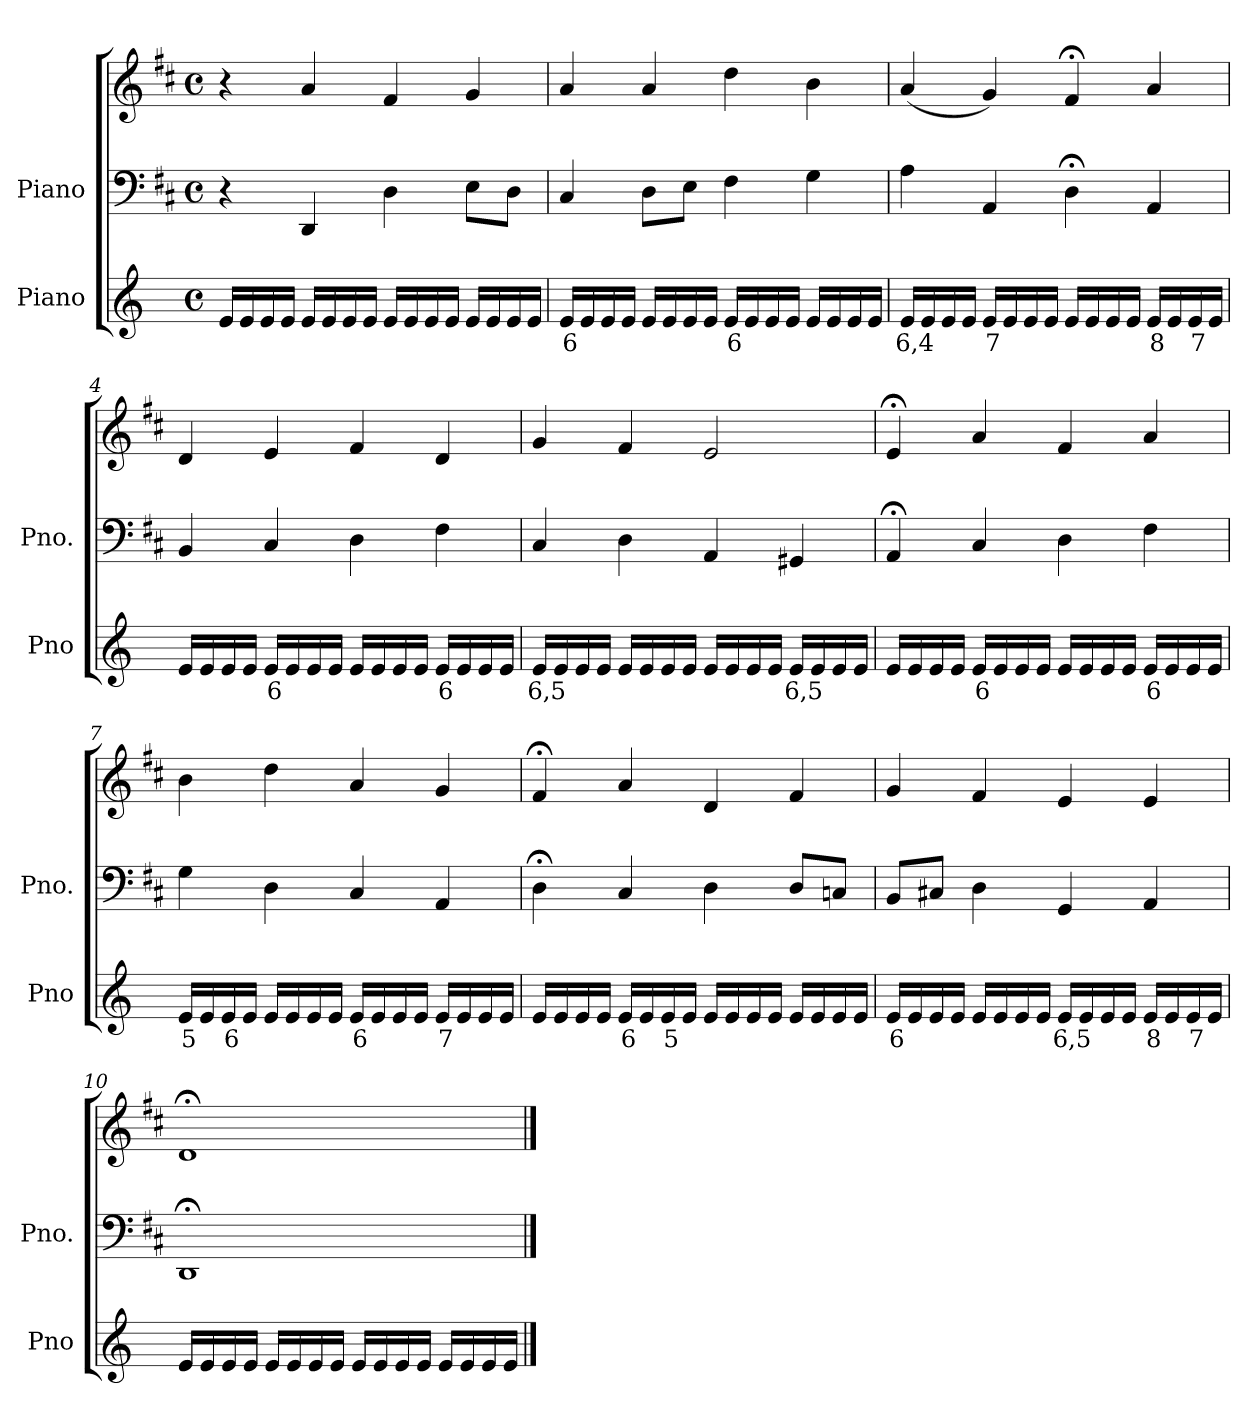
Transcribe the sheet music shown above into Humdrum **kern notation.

**kern	**text	**kern	**kern
*part2	*part2	*part1	*part1
*staff3	*staff3	*staff2	*staff1
*I"Piano	*	*I"Piano	*
*I'Pno	*	*I'Pno.	*
*clefG2	*	*clefF4	*clefG2
*k[]	*	*k[f#c#]	*k[f#c#]
*M4/4	*	*M4/4	*M4/4
*met(c)	*	*met(c)	*met(c)
=1	=1	=1	=1
16e/LL	.	4r	4r
16e/	.	.	.
16e/	.	.	.
16e/JJ	.	.	.
16e/LL	.	4DD/	4a/
16e/	.	.	.
16e/	.	.	.
16e/JJ	.	.	.
16e/LL	.	4D\	4f#/
16e/	.	.	.
16e/	.	.	.
16e/JJ	.	.	.
16e/LL	.	8E\L	4g/
16e/	.	.	.
16e/	.	8D\J	.
16e/JJ	.	.	.
=2	=2	=2	=2
!	!LO:LY:b	!	!
16e/LL	6	4C#/	4a/
16e/	.	.	.
16e/	.	.	.
16e/JJ	.	.	.
16e/LL	.	8D\L	4a/
16e/	.	.	.
16e/	.	8E\J	.
16e/JJ	.	.	.
!	!LO:LY:b	!	!
16e/LL	6	4F#\	4dd\
16e/	.	.	.
16e/	.	.	.
16e/JJ	.	.	.
16e/LL	.	4G\	4b\
16e/	.	.	.
16e/	.	.	.
16e/JJ	.	.	.
=3	=3	=3	=3
!	!LO:LY:b	!	!
16e/LL	6,4	4A\	(<4a/
16e/	.	.	.
16e/	.	.	.
16e/JJ	.	.	.
!	!LO:LY:b	!	!
16e/LL	7	4AA/	4g/)
16e/	.	.	.
16e/	.	.	.
16e/JJ	.	.	.
16e/LL	.	4D;<\	4f#;</
16e/	.	.	.
16e/	.	.	.
16e/JJ	.	.	.
!	!LO:LY:b	!	!
16e/LL	8	4AA/	4a/
16e/	.	.	.
!	!LO:LY:b	!	!
16e/	7	.	.
16e/JJ	.	.	.
=4	=4	=4	=4
16e/LL	.	4BB/	4d/
16e/	.	.	.
16e/	.	.	.
16e/JJ	.	.	.
!	!LO:LY:b	!	!
16e/LL	6	4C#/	4e/
16e/	.	.	.
16e/	.	.	.
16e/JJ	.	.	.
16e/LL	.	4D\	4f#/
16e/	.	.	.
16e/	.	.	.
16e/JJ	.	.	.
!	!LO:LY:b	!	!
16e/LL	6	4F#\	4d/
16e/	.	.	.
16e/	.	.	.
16e/JJ	.	.	.
=5	=5	=5	=5
!	!LO:LY:b	!	!
16e/LL	6,5	4C#/	4g/
16e/	.	.	.
16e/	.	.	.
16e/JJ	.	.	.
16e/LL	.	4D\	4f#/
16e/	.	.	.
16e/	.	.	.
16e/JJ	.	.	.
16e/LL	.	4AA/	2e/
16e/	.	.	.
16e/	.	.	.
16e/JJ	.	.	.
!	!LO:LY:b	!	!
16e/LL	6,5	4GG#X/	.
16e/	.	.	.
16e/	.	.	.
16e/JJ	.	.	.
=6	=6	=6	=6
16e/LL	.	4AA;</	4e;</
16e/	.	.	.
16e/	.	.	.
16e/JJ	.	.	.
!	!LO:LY:b	!	!
16e/LL	6	4C#/	4a/
16e/	.	.	.
16e/	.	.	.
16e/JJ	.	.	.
16e/LL	.	4D\	4f#/
16e/	.	.	.
16e/	.	.	.
16e/JJ	.	.	.
!	!LO:LY:b	!	!
16e/LL	6	4F#\	4a/
16e/	.	.	.
16e/	.	.	.
16e/JJ	.	.	.
=7	=7	=7	=7
!	!LO:LY:b	!	!
16e/LL	5	4G\	4b\
16e/	.	.	.
!	!LO:LY:b	!	!
16e/	6	.	.
16e/JJ	.	.	.
16e/LL	.	4D\	4dd\
16e/	.	.	.
16e/	.	.	.
16e/JJ	.	.	.
!	!LO:LY:b	!	!
16e/LL	6	4C#/	4a/
16e/	.	.	.
16e/	.	.	.
16e/JJ	.	.	.
!	!LO:LY:b	!	!
16e/LL	7	4AA/	4g/
16e/	.	.	.
16e/	.	.	.
16e/JJ	.	.	.
=8	=8	=8	=8
16e/LL	.	4D;<\	4f#;</
16e/	.	.	.
16e/	.	.	.
16e/JJ	.	.	.
!	!LO:LY:b	!	!
16e/LL	6	4C#/	4a/
16e/	.	.	.
!	!LO:LY:b	!	!
16e/	5	.	.
16e/JJ	.	.	.
16e/LL	.	4D\	4d/
16e/	.	.	.
16e/	.	.	.
16e/JJ	.	.	.
16e/LL	.	8D/L	4f#/
16e/	.	.	.
16e/	.	8Cn/J	.
16e/JJ	.	.	.
=9	=9	=9	=9
!	!LO:LY:b	!	!
16e/LL	6	8BB/L	4g/
16e/	.	.	.
16e/	.	8C#X/J	.
16e/JJ	.	.	.
16e/LL	.	4D\	4f#/
16e/	.	.	.
16e/	.	.	.
16e/JJ	.	.	.
!	!LO:LY:b	!	!
16e/LL	6,5	4GG/	4e/
16e/	.	.	.
16e/	.	.	.
16e/JJ	.	.	.
!	!LO:LY:b	!	!
16e/LL	8	4AA/	4e/
16e/	.	.	.
!	!LO:LY:b	!	!
16e/	7	.	.
16e/JJ	.	.	.
=10	=10	=10	=10
16e/LL	.	1DD;<	1d;<
16e/	.	.	.
16e/	.	.	.
16e/JJ	.	.	.
16e/LL	.	.	.
16e/	.	.	.
16e/	.	.	.
16e/JJ	.	.	.
16e/LL	.	.	.
16e/	.	.	.
16e/	.	.	.
16e/JJ	.	.	.
16e/LL	.	.	.
16e/	.	.	.
16e/	.	.	.
16e/JJ	.	.	.
==	==	==	==
*-	*-	*-	*-
